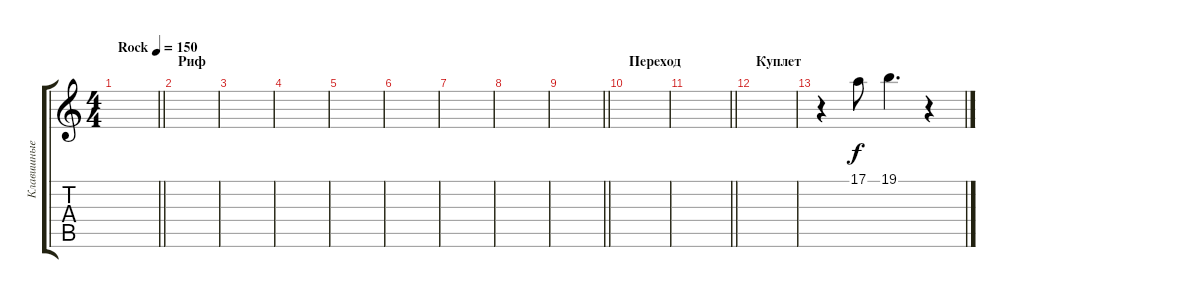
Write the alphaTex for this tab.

\track ("Клавишные 2" "Клавишные ") {instrument pad1newage}
\staff {score tabs}
\tuning (E4 B3 G3 D3 A2 E2) {hide}
\ts (4 4)
\tempo (150 "Rock")
\clef g2
\barLineRight lightlight
\ks c
|
\section ("" "Риф")
|
|
|
|
|
|
|
\barLineRight lightlight
|
\section ("" "Переход")
|
\barLineRight lightlight
|
\section ("" "Куплет")
|
r.4 17.1.8 19.1.4{d dy f} r.4
